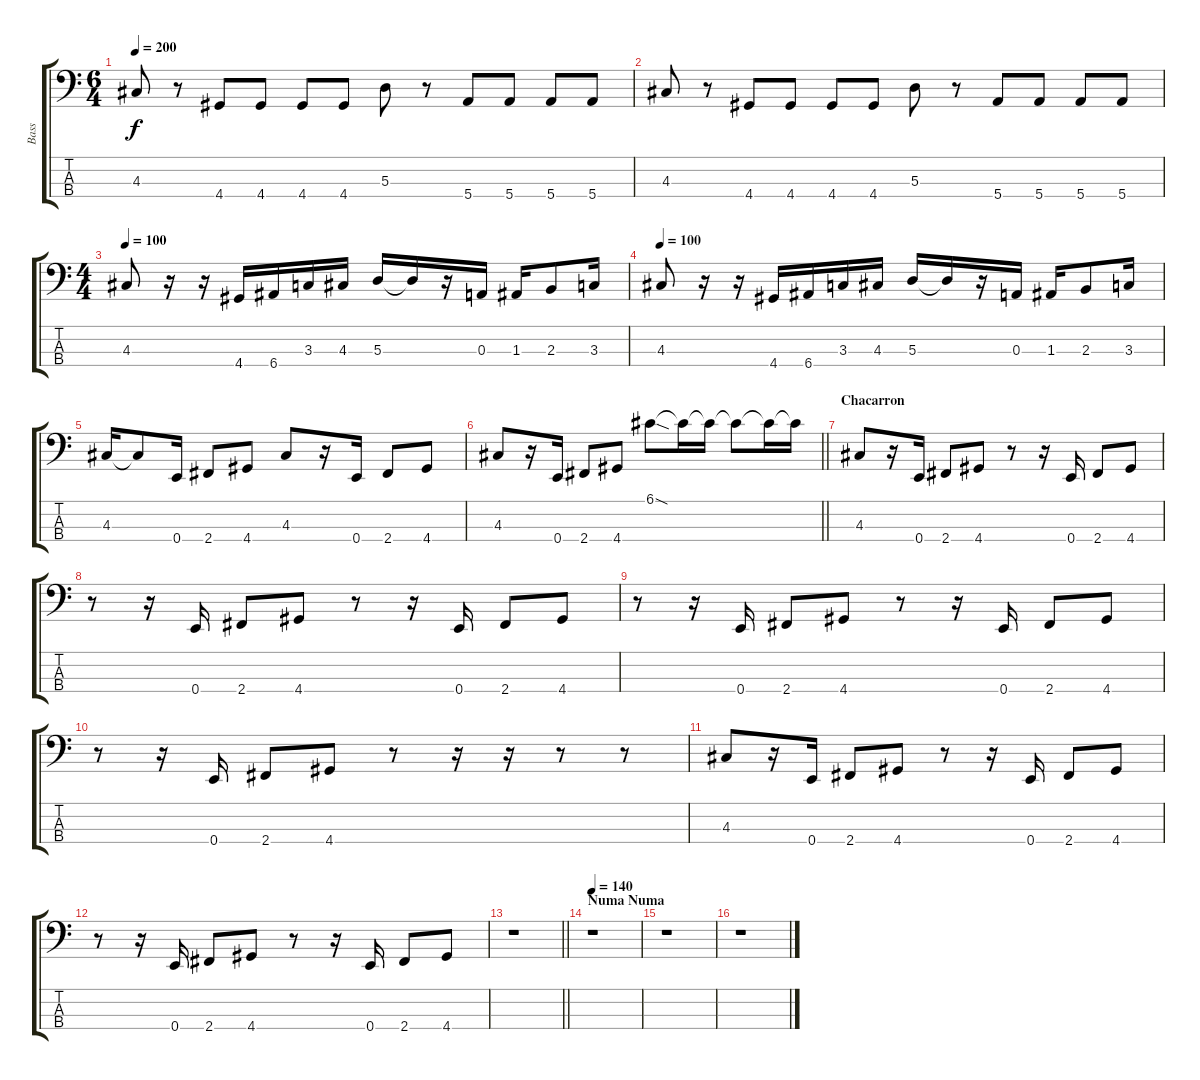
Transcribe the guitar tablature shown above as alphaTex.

\track ("Bass" "Bass") {instrument electricbassfinger}
\staff {score tabs}
\tuning (G2 D2 A1 E1) {hide}
\ts (6 4)
\tempo 200
\clef f4
\ks c
4.3.8{dy f} r.8 4.4.8 4.4.8 4.4.8 4.4.8 5.3.8 r.8 5.4.8 5.4.8 5.4.8 5.4.8 |
4.3.8 r.8 4.4.8 4.4.8 4.4.8 4.4.8 5.3.8 r.8 5.4.8 5.4.8 5.4.8 5.4.8 |
\ts (4 4)
\tempo 100
4.3.8 r.16 r.16 4.4.16 6.4.16 3.3.16 4.3.16 5.3.16 5.3{t}.16 r.16 0.3.16 1.3.16 2.3.8 3.3.16 |
\tempo 100
4.3.8 r.16 r.16 4.4.16 6.4.16 3.3.16 4.3.16 5.3.16 5.3{t}.16 r.16 0.3.16 1.3.16 2.3.8 3.3.16 |
4.3.16 4.3{t}.8 0.4.16 2.4.8 4.4.8 4.3.8 r.16 0.4.16 2.4.8 4.4.8 |
\barLineRight lightlight
4.3.8 r.16 0.4.16 2.4.8 4.4.8 6.1{sod}.8 6.1{t}.16 6.1{t}.16 6.1{t}.8 6.1{t}.16 6.1{t}.16 |
\section ("" "Chacarron")
4.3.8 r.16 0.4.16 2.4.8 4.4.8 r.8 r.16 0.4.16 2.4.8 4.4.8 |
r.8 r.16 0.4.16 2.4.8 4.4.8 r.8 r.16 0.4.16 2.4.8 4.4.8 |
r.8 r.16 0.4.16 2.4.8 4.4.8 r.8 r.16 0.4.16 2.4.8 4.4.8 |
r.8 r.16 0.4.16 2.4.8 4.4.8 r.8 r.16 r.16 r.8 r.8 |
4.3.8 r.16 0.4.16 2.4.8 4.4.8 r.8 r.16 0.4.16 2.4.8 4.4.8 |
r.8 r.16 0.4.16 2.4.8 4.4.8 r.8 r.16 0.4.16 2.4.8 4.4.8 |
\barLineRight lightlight
r.1 |
\section ("" "Numa Numa")
\tempo 140
r.1 |
r.1 |
r.1
